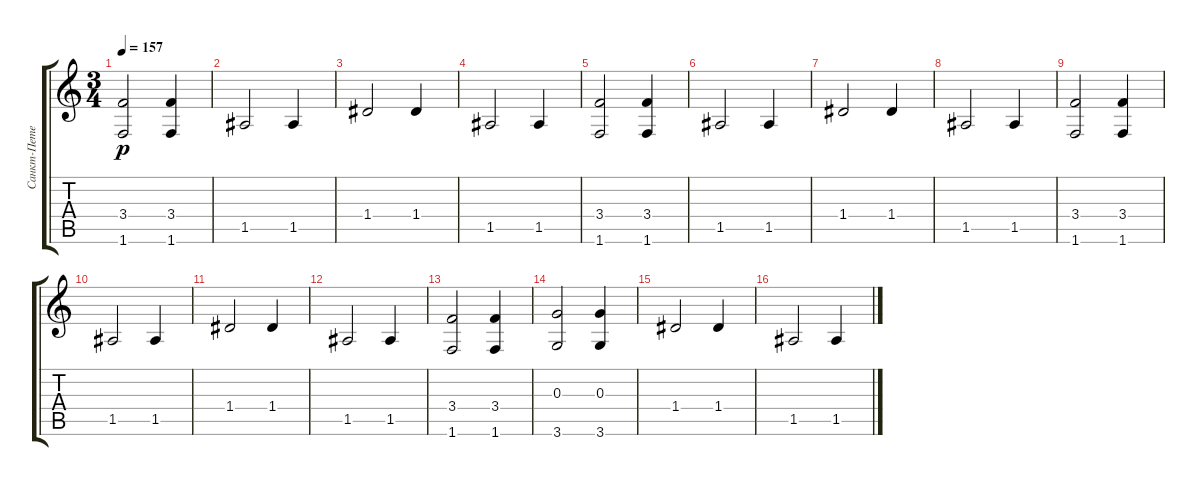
\track ("Санкт-Петербург, 1999 г." "Санкт-Пете") {instrument acousticbass}
\staff {score tabs}
\tuning (E4 B3 G3 D3 A2 E2) {hide}
\ts (3 4)
\tempo 157
\clef g2
\ks c
(3.4 1.6).2{dy p} (3.4 1.6).4 |
1.5.2 1.5.4 |
1.4.2 1.4.4 |
1.5.2 1.5.4 |
(3.4 1.6).2 (3.4 1.6).4 |
1.5.2 1.5.4 |
1.4.2 1.4.4 |
1.5.2 1.5.4 |
(3.4 1.6).2 (3.4 1.6).4 |
1.5.2 1.5.4 |
1.4.2 1.4.4 |
1.5.2 1.5.4 |
(3.4 1.6).2 (3.4 1.6).4 |
(0.3 3.6).2 (0.3 3.6).4 |
1.4.2 1.4.4 |
1.5.2 1.5.4
